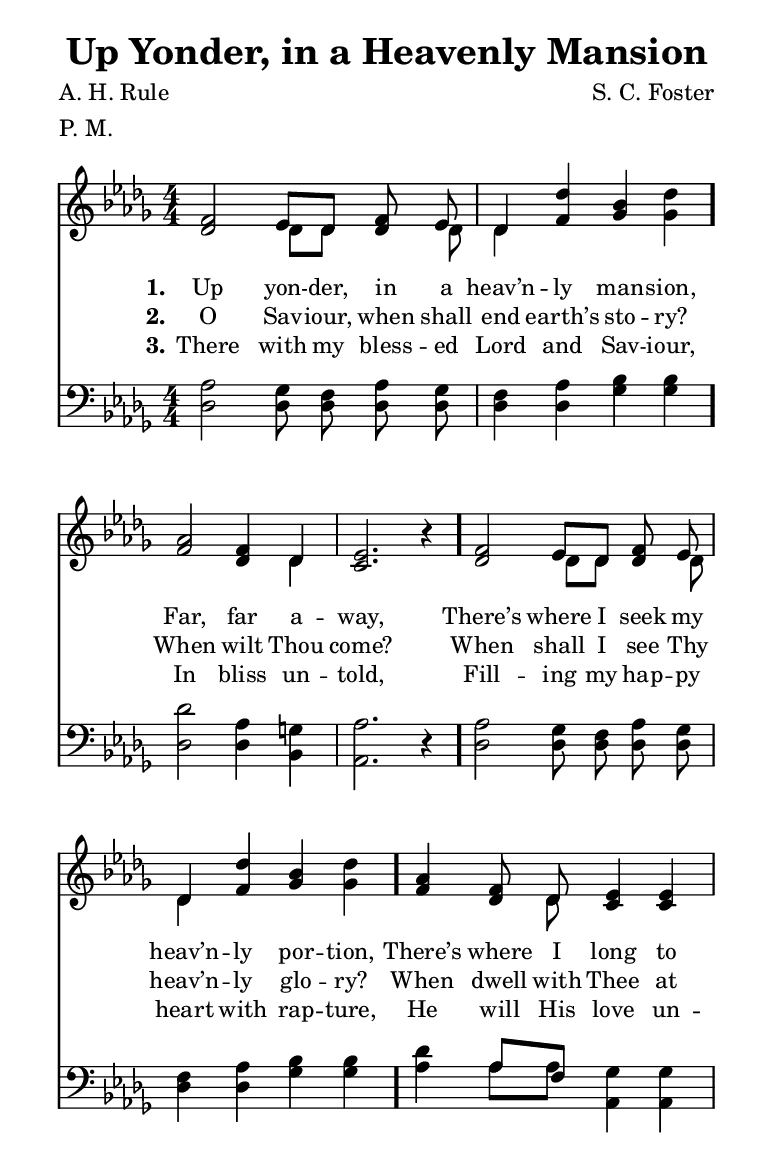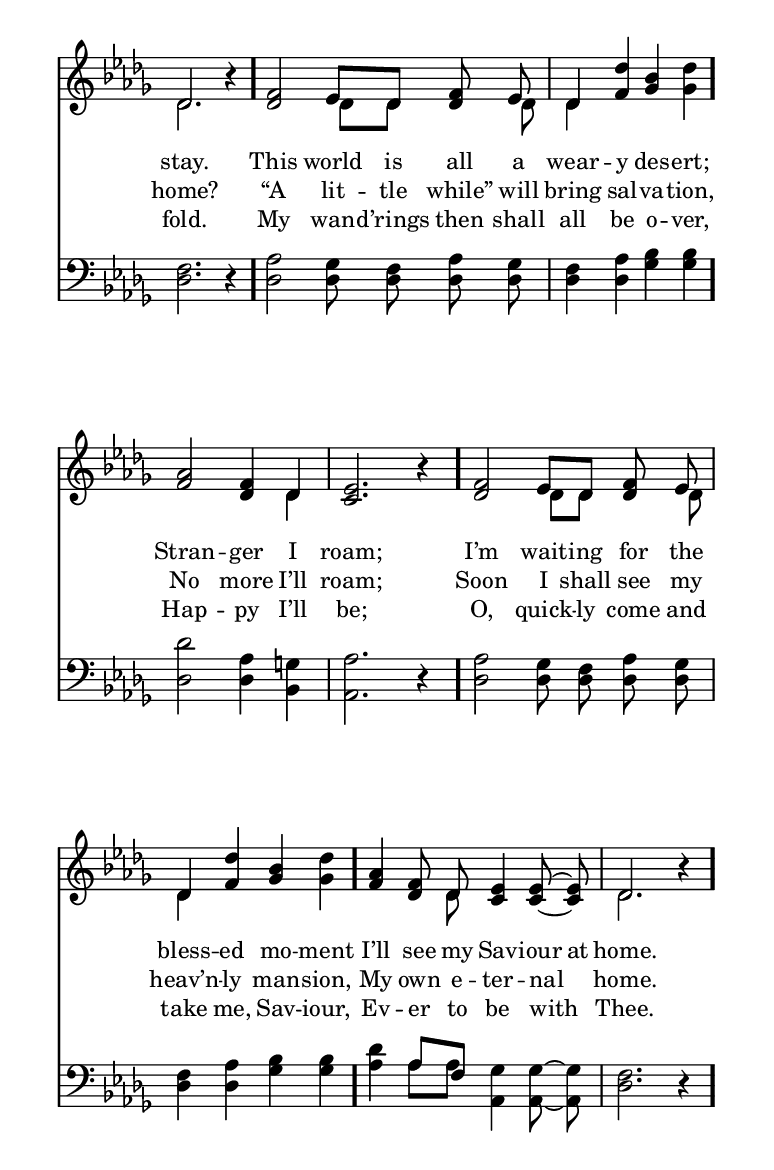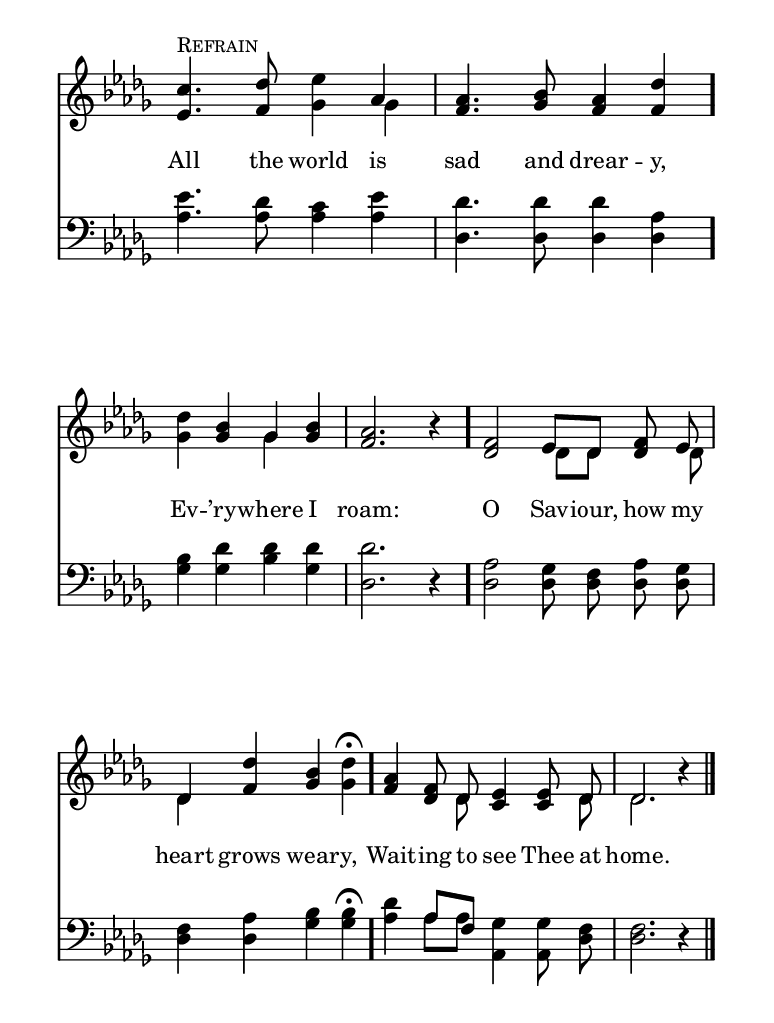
\include "common/global.ily"
\paper {
  \include "common/paper.ily"
  ragged-last-bottom = ##t
  systems-per-page = #(cond (is-eogsized 5) (#t #f))
  system-count = #(cond (is-eogsized 6) (#t #f))
}

\header{
  hymnnumber = "273"
  title = "Up Yonder, in a Heavenly Mansion"
  tunename = ""
  meter = "P. M."
  poet = "A. H. Rule"
  composer = "S. C. Foster" % Stephen Foster
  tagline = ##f
}

ta = { \tempo 4=120 }
tb = { \tempo 4=60 }

global = {
  \include "common/overrides.ily"
  \override Staff.TimeSignature.style = #'numbered
  \time 4/4
  \override Score.MetronomeMark.transparent = ##t % hide all fermata changes too
  \ta
  \key des \major
  \autoBeamOff
}

notesSoprano = {
\global
\relative c' {

  f2 ees8 des f ees | des4 des' bes des |
  aes2 f4 des4 | ees2. r4 | \eogbreak
  f2 ees8 des f ees | des4 des' bes des |
  aes4 f8 des ees4 ees | des2. r4 | \eogbreak
  f2 ees8 des f ees | des4 des' bes des |
  aes2 f4 des4 | ees2. r4 | \eogbreak
  f2 ees8 des f ees | des4 des' bes des |
  aes4 f8 des ees4 ees8 ~ ees8 | des2. r4 | \eogbreak

  << s^\markup { \small \caps "Refrain" }
  { c'4. des8 ees4 aes, | aes4. bes8 aes4 des } >>
  des4 bes ges bes | aes2. r4 |
  f2 ees8 des f ees | des4 des' bes \tb des\fermata \ta | % TODO make the fermata a bit longer ?
  aes4 f8 des ees4 ees8 des8 | des2. r4 |

  \bar "|."

}
}

notesAlto = {
\global
\relative e' {

  des2 des8 des des des | des4 f ges ges |
  f2 des4 des | c2. r4 |
  des2 des8 des des des | des4 f ges ges |
  f4 des8 des c4 c | des2. r4 |
  des2 des8 des des des | des4 f ges ges |
  f2 des4 des | c2. r4 |
  des2 des8 des des des | des4 f ges ges |
  f4 des8 des c4 c8 ~ c8 | des2. r4 |

  ees4. f8 ges4 ges | f4. ges8 f4 f |
  ges4 ges ges ges | f2. r4 |
  des2 des8 des des des | des4 f ges ges |
  f4 des8 des c4 c8 des | des2. r4 |

}
}

notesTenor = {
\global
\relative a {

  aes2 ges8 f aes ges | f4 aes bes bes |
  des2 aes4 g | aes2. r4 |
  aes2 ges8 f aes ges | f4 aes bes bes |
  des4 aes8 f ges4 ges | f2. r4 |
  aes2 ges8 f aes ges | f4 aes bes bes |
  des2 aes4 g | aes2. r4 |
  aes2 ges8 f aes ges | f4 aes bes bes |
  des4 aes8 f ges4 ges8 ~ ges | f2. r4 |

  ees'4. des8 c4 ees | des4. des8 des4 aes4 |
  bes4 des des des | des2. r4 |
  aes2 ges8 f aes ges | f4 aes bes bes |
  des4 aes8 f ges4 ges8 f | f2. r4 |

}
}

notesBass = {
\global
\relative f {

  des2 des8 des des des | des4 des ges ges |
  des2 des4 bes | aes2. r4 |
  des2 des8 des des des | des4 des ges ges |
  aes4 aes8 aes aes,4 aes | des2. r4 |
  des2 des8 des des des | des4 des ges ges |
  des2 des4 bes | aes2. r4 |
  des2 des8 des des des | des4 des ges ges |
  aes4 aes8 aes aes,4 aes8 ~ aes | des2. r4 |

  aes'4. aes8 aes4 aes | des,4. des8 des4 des |
  ges4 ges bes ges | des2. r4 |
  des2 des8 des des des | des4 des ges ges\fermata |
  aes4 aes8 aes aes,4 aes8 des | des2. r4 |

}
}

Refrain = \lyricmode {

All the world is sad and drear -- y, \bar "."
Ev -- ’ry -- where I roam: \bar "."
O Sav -- iour, how my heart grows wear -- y, \bar "."
Wait -- ing to see Thee at home. \bar "."

}

wordsA = \lyricmode {
\set stanza = "1."

Up yon -- der, in a heav’n -- ly man -- sion, \bar "."
Far, far a -- way, \bar "."
There’s where I seek my heav’n -- ly por -- tion, \bar "."
There’s where I long to stay. \bar "."
This world is all a wear -- y des -- ert; \bar "."
Stran -- ger I roam; \bar "."
I’m wait -- ing for the bless -- ed mo -- ment \bar "."
I’ll see my Sav -- { \mon } iour at { \moff } home. \bar "."

}

wordsB = \lyricmode {
\set stanza = "2."

O Sav -- iour, when shall end earth’s sto -- ry?
When wilt Thou come?
When shall I see Thy heav’n -- ly glo -- ry?
When dwell with Thee at home?
“A lit -- tle while” will bring sal -- va -- tion,
No more I’ll roam;
Soon I shall see my heav’n -- ly man -- sion,
My own e -- ter -- nal home.

\Refrain

}

wordsC = \lyricmode {
\set stanza = "3."

There with my bless -- ed Lord and Sav -- iour,
In bliss un -- told,
Fill -- ing my hap -- py heart with rap -- ture,
He will His love un -- fold.
My wan -- d’rings then shall all be o -- ver,
Hap -- py I’ll be;
O, quick -- ly come and take me, Sav -- iour,
Ev -- er to be with Thee.

}

\score {
  \context ChoirStaff <<
    \context Staff = upper <<
      \set ChoirStaff.systemStartDelimiter = #'SystemStartBar
      \partcombine #'(2 . 9) \notesSoprano \notesAlto
      \context NullVoice = sopranos { \voiceOne << \notesSoprano >> }
      \context NullVoice = altos { \voiceTwo << \notesAlto >> }
      \context Lyrics = one   \lyricsto sopranos \wordsA
      \context Lyrics = two   \lyricsto sopranos \wordsB
      \context Lyrics = three \lyricsto sopranos \wordsC
    >>
    \context Staff = men <<
      \clef bass
      \partcombine #'(2 . 9) \notesTenor \notesBass
      \context NullVoice = tenors { \voiceOne << \notesTenor >> }
      \context NullVoice = basses { \voiceTwo << \notesBass >> }
    >>
  >>
  \layout {
    \include "common/layout.ily"
  }
  \midi{
    \include "common/midi.ily"
  }
}

\version "2.19.49"  % necessary for upgrading to future LilyPond versions.

% vi:set et ts=2 sw=2 ai nocindent syntax=lilypond:
